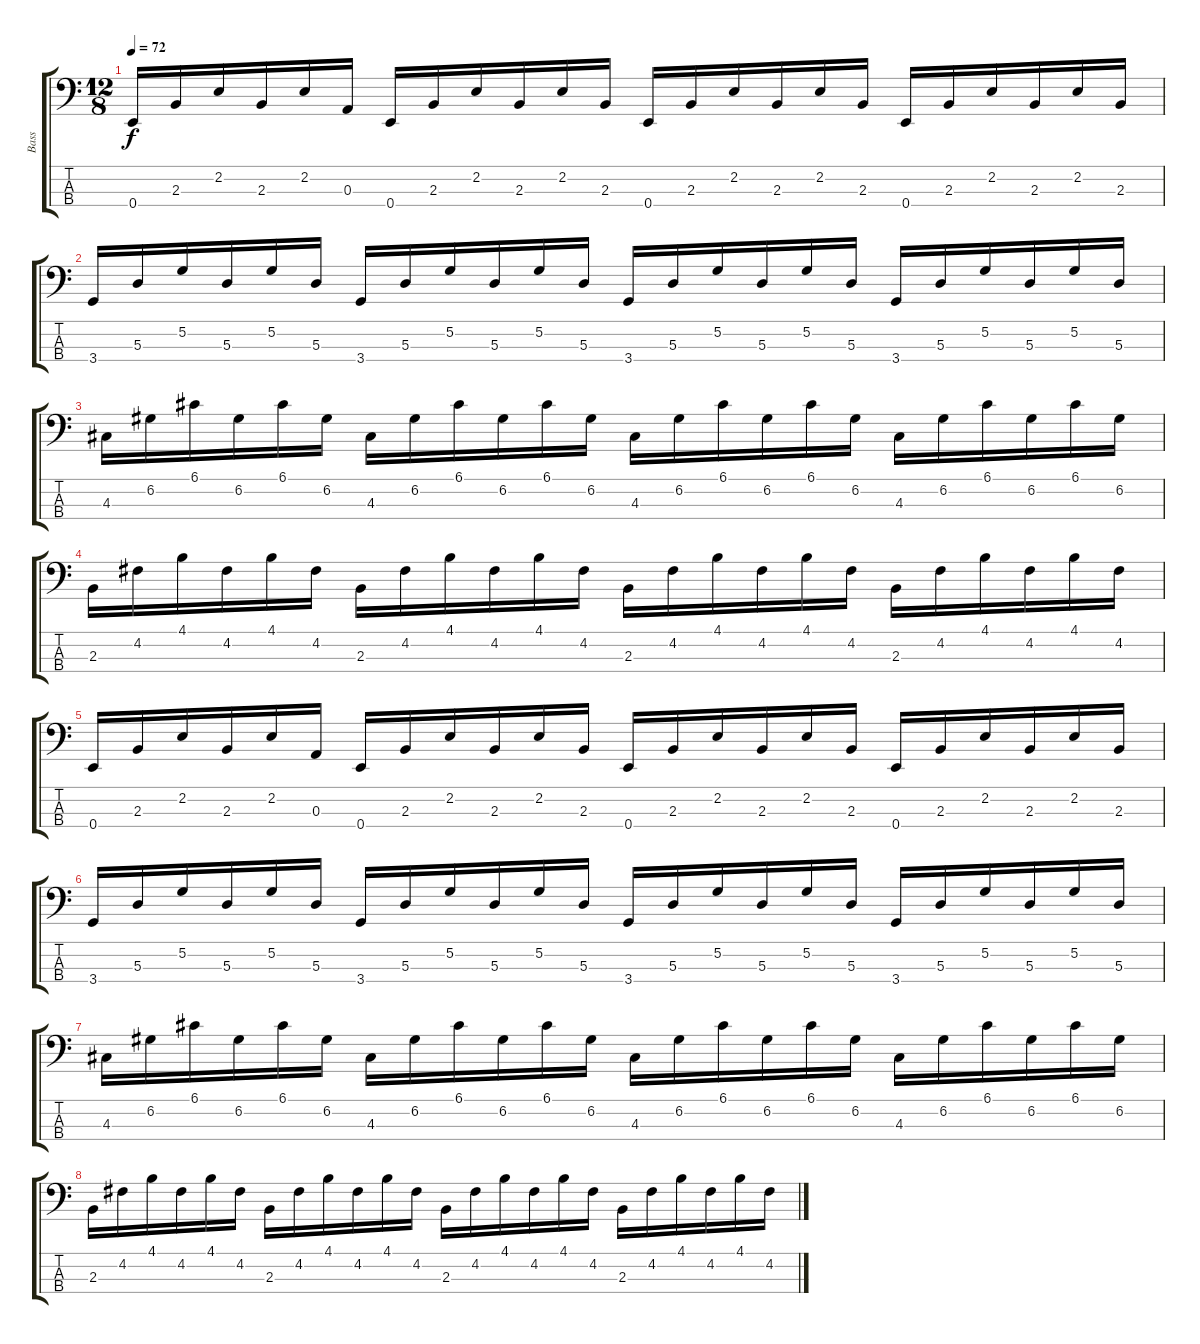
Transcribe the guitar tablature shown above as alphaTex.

\track ("Bass" "Bass") {instrument electricbassfinger}
\staff {score tabs}
\tuning (G2 D2 A1 E1) {hide}
\ts (12 8)
\tempo 72
\clef f4
\ks c
0.4.16{txt "" dy f instrument electricbassfinger} 2.3.16 2.2.16 2.3.16 2.2.16 0.3.16 0.4.16 2.3.16 2.2.16 2.3.16 2.2.16 2.3.16 0.4.16 2.3.16 2.2.16 2.3.16 2.2.16 2.3.16 0.4.16 2.3.16 2.2.16 2.3.16 2.2.16 2.3.16 |
3.4.16 5.3.16 5.2.16 5.3.16 5.2.16 5.3.16 3.4.16 5.3.16 5.2.16 5.3.16 5.2.16 5.3.16 3.4.16 5.3.16 5.2.16 5.3.16 5.2.16 5.3.16 3.4.16 5.3.16 5.2.16 5.3.16 5.2.16 5.3.16 |
4.3.16 6.2.16 6.1.16 6.2.16 6.1.16 6.2.16 4.3.16 6.2.16 6.1.16 6.2.16 6.1.16 6.2.16 4.3.16 6.2.16 6.1.16 6.2.16 6.1.16 6.2.16 4.3.16 6.2.16 6.1.16 6.2.16 6.1.16 6.2.16 |
2.3.16 4.2.16 4.1.16 4.2.16 4.1.16 4.2.16 2.3.16 4.2.16 4.1.16 4.2.16 4.1.16 4.2.16 2.3.16 4.2.16 4.1.16 4.2.16 4.1.16 4.2.16 2.3.16 4.2.16 4.1.16 4.2.16 4.1.16 4.2.16 |
0.4.16 2.3.16 2.2.16 2.3.16 2.2.16 0.3.16 0.4.16 2.3.16 2.2.16 2.3.16 2.2.16 2.3.16 0.4.16 2.3.16 2.2.16 2.3.16 2.2.16 2.3.16 0.4.16 2.3.16 2.2.16 2.3.16 2.2.16 2.3.16 |
3.4.16 5.3.16 5.2.16 5.3.16 5.2.16 5.3.16 3.4.16 5.3.16 5.2.16 5.3.16 5.2.16 5.3.16 3.4.16 5.3.16 5.2.16 5.3.16 5.2.16 5.3.16 3.4.16 5.3.16 5.2.16 5.3.16 5.2.16 5.3.16 |
4.3.16 6.2.16 6.1.16 6.2.16 6.1.16 6.2.16 4.3.16 6.2.16 6.1.16 6.2.16 6.1.16 6.2.16 4.3.16 6.2.16 6.1.16 6.2.16 6.1.16 6.2.16 4.3.16 6.2.16 6.1.16 6.2.16 6.1.16 6.2.16 |
2.3.16 4.2.16 4.1.16 4.2.16 4.1.16 4.2.16 2.3.16 4.2.16 4.1.16 4.2.16 4.1.16 4.2.16 2.3.16 4.2.16 4.1.16 4.2.16 4.1.16 4.2.16 2.3.16 4.2.16 4.1.16 4.2.16 4.1.16 4.2.16
